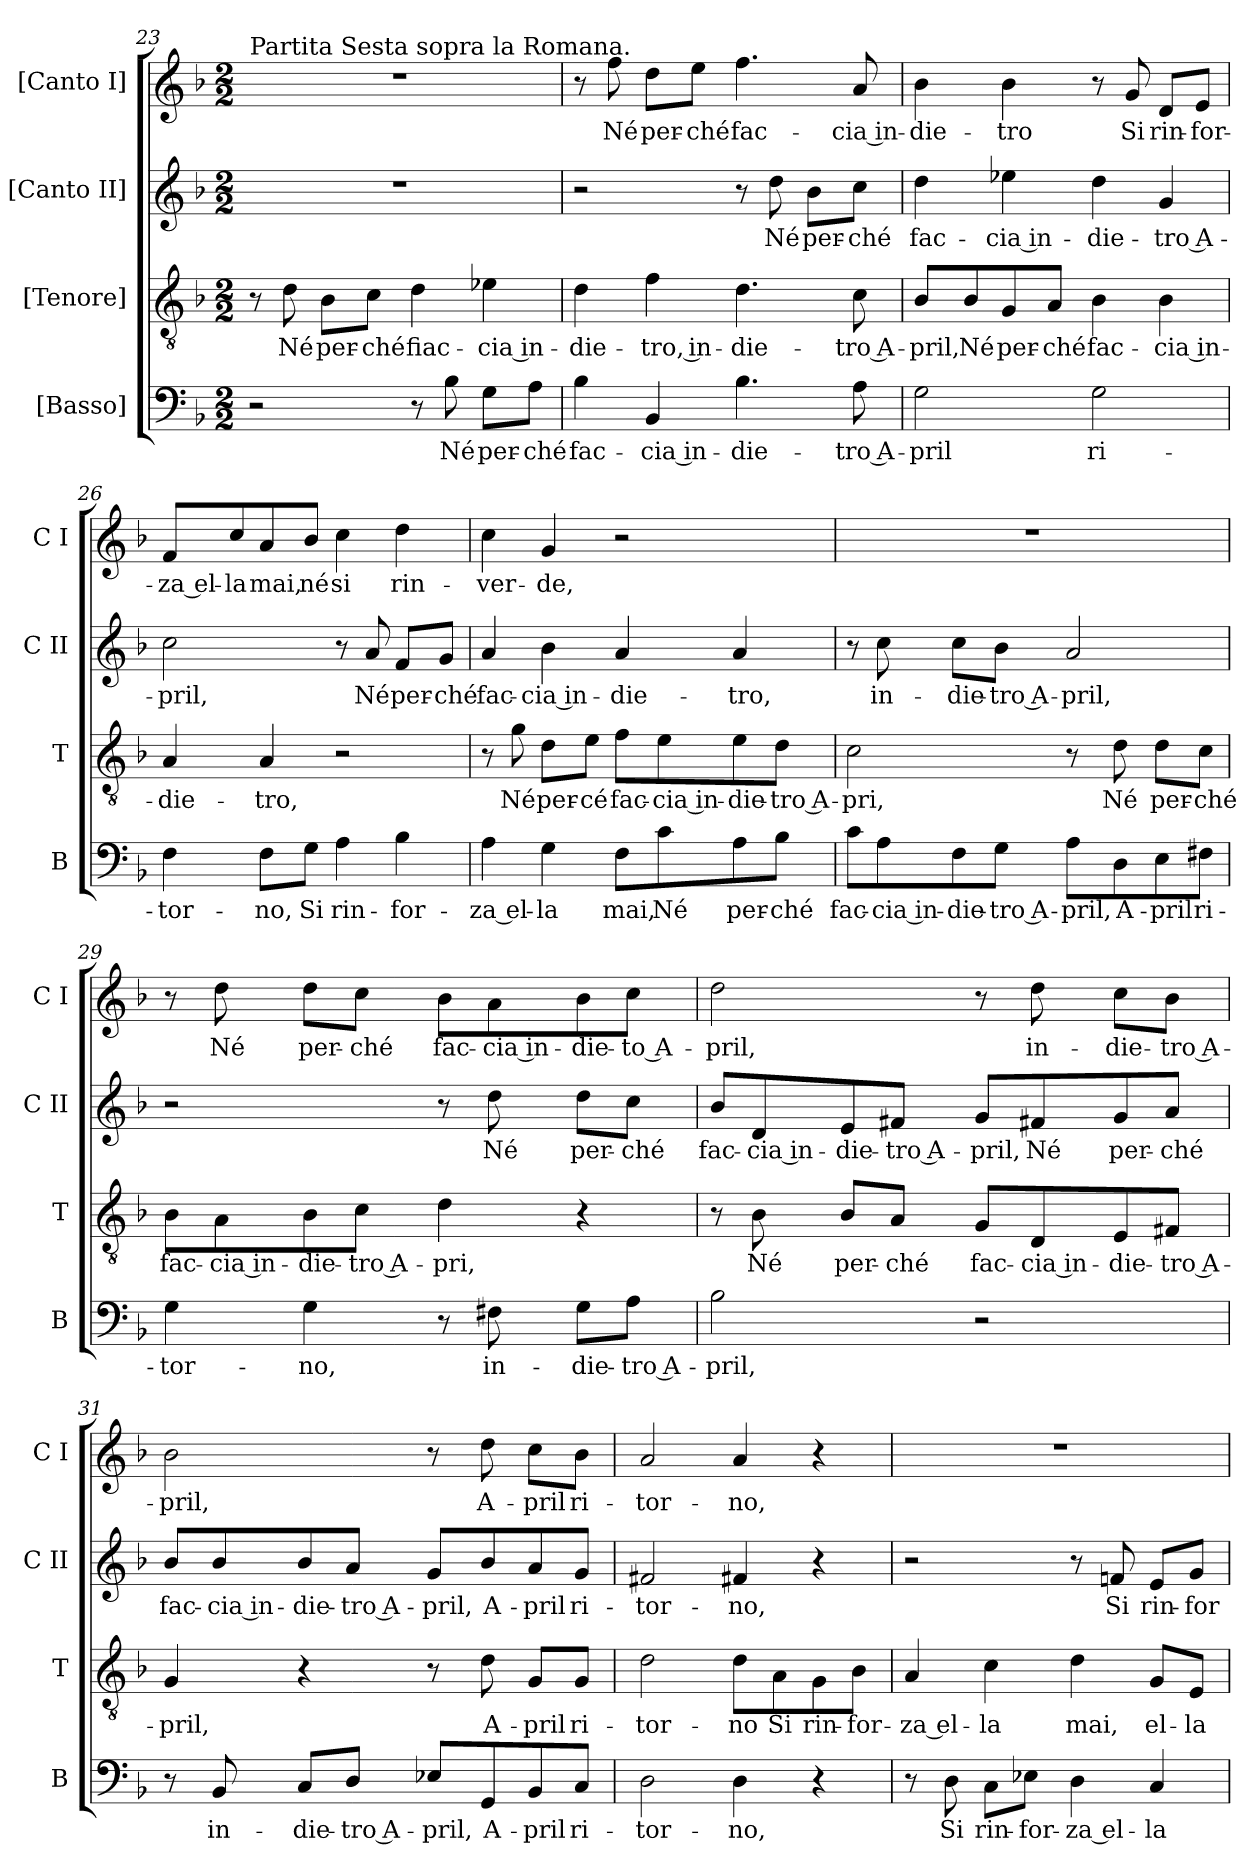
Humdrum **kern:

**kern	**text	**kern	**text	**kern	**text	**kern	**text
*part4	*part4	*part3	*part3	*part2	*part2	*part1	*part1
*staff4	*staff4	*staff3	*staff3	*staff2	*staff2	*staff1	*staff1
*I"[Basso]	*	*I"[Tenore]	*	*I"[Canto II]	*	*I"[Canto I]	*
*I'B	*	*I'T	*	*I'C II	*	*I'C I	*
*clefF4	*	*clefGv2	*	*clefG2	*	*clefG2	*
*k[b-]	*	*k[b-]	*	*k[b-]	*	*k[b-]	*
*F:	*	*F:	*	*F:	*	*F:	*
*M2/2	*	*M2/2	*	*M2/2	*	*M2/2	*
=23	=23	=23	=23	=23	=23	=23	=23
!	!	!	!	!	!	!LO:TX:a:t=Partita Sesta sopra la Romana.	!
2r	.	8r	.	1r	.	1r	.
.	.	8d	Né	.	.	.	.
.	.	8B-L	per-	.	.	.	.
.	.	8cJ	-ché	.	.	.	.
8r	.	4d	fiac-	.	.	.	.
8B-	Né	.	.	.	.	.	.
8GL	per-	4e-X	-cia in-	.	.	.	.
8AJ	-ché	.	.	.	.	.	.
=24	=24	=24	=24	=24	=24	=24	=24
4B-	fac-	4d	-die-	2r	.	8r	.
.	.	.	.	.	.	8ff	Né
4BB-	-cia in-	4f	-tro, in-	.	.	8ddL	per-
.	.	.	.	.	.	8eeJ	-ché
4.B-	-die-	4.d	-die-	8r	.	4.ff	fac-
.	.	.	.	8dd	Né	.	.
.	.	.	.	8b-L	per-	.	.
8A	-tro A-	8c	-tro A-	8ccJ	-ché	8a	-cia in-
=25	=25	=25	=25	=25	=25	=25	=25
2G	-pril	8B-L	-pril,	4dd	fac-	4b-	-die-
.	.	8B-	Né	.	.	.	.
.	.	8G	per-	4ee-X	-cia in-	4b-	-tro
.	.	8AJ	-ché	.	.	.	.
2G	ri-	4B-	fac-	4dd	-die-	8r	.
.	.	.	.	.	.	8g	Si
.	.	4B-	-cia in-	4g	-tro A-	8dL	rin-
.	.	.	.	.	.	8eJ	-for-
=26	=26	=26	=26	=26	=26	=26	=26
4F	-tor-	4A	-die-	2cc	-pril,	8fL	-za el-
.	.	.	.	.	.	8cc	-la
8FL	-no,	4A	-tro,	.	.	8a	mai,
8GJ	Si	.	.	.	.	8b-J	né
4A	rin-	2r	.	8r	.	4cc	si
.	.	.	.	8a	Né	.	.
4B-	-for-	.	.	8fL	per-	4dd	rin-
.	.	.	.	8gJ	-ché	.	.
=27	=27	=27	=27	=27	=27	=27	=27
4A	-za el-	8r	.	4a	fac-	4cc	-ver-
.	.	8g	Né	.	.	.	.
4G	-la	8dL	per-	4b-	-cia in-	4g	-de,
.	.	8eJ	-cé	.	.	.	.
8FL	mai,	8fL	fac-	4a	-die-	2r	.
8c	Né	8e	-cia in-	.	.	.	.
8A	per-	8e	-die-	4a	-tro,	.	.
8B-J	-ché	8dJ	-tro A-	.	.	.	.
=28	=28	=28	=28	=28	=28	=28	=28
8cL	fac-	2c	-pri,	8r	.	1r	.
8A	-cia in-	.	.	8cc	in-	.	.
8F	-die-	.	.	8ccL	-die-	.	.
8GJ	-tro A-	.	.	8b-J	-tro A-	.	.
8AL	-pril,	8r	.	2a	-pril,	.	.
8D	A-	8d	Né	.	.	.	.
8E	-pril	8dL	per-	.	.	.	.
8F#XJ	ri-	8cJ	-ché	.	.	.	.
=29	=29	=29	=29	=29	=29	=29	=29
4G	-tor-	8B-L	fac-	2r	.	8r	.
.	.	8A	-cia in-	.	.	8dd	Né
4G	-no,	8B-	-die-	.	.	8ddL	per-
.	.	8cJ	-tro A-	.	.	8ccJ	-ché
8r	.	4d	-pri,	8r	.	8b-L	fac-
8F#X	in-	.	.	8dd	Né	8a	-cia in-
8GL	-die-	4r	.	8ddL	per-	8b-	-die-
8AJ	-tro A-	.	.	8ccJ	-ché	8ccJ	-to A-
=30	=30	=30	=30	=30	=30	=30	=30
2B-	-pril,	8r	.	8b-L	fac-	2dd	-pril,
.	.	8B-	Né	8d	-cia in-	.	.
.	.	8B-L	per-	8e	-die-	.	.
.	.	8AJ	-ché	8f#XJ	-tro A-	.	.
2r	.	8GL	fac-	8gL	-pril,	8r	.
.	.	8D	-cia in-	8f#X	Né	8dd	in-
.	.	8E	-die-	8g	per-	8ccL	-die-
.	.	8F#XJ	-tro A-	8aJ	-ché	8b-J	-tro A-
=31	=31	=31	=31	=31	=31	=31	=31
8r	.	4G	-pril,	8b-L	fac-	2b-	-pril,
8BB-	in-	.	.	8b-	-cia in-	.	.
8CL	-die-	4r	.	8b-	-die-	.	.
8DJ	-tro A-	.	.	8aJ	-tro A-	.	.
8E-XL	-pril,	8r	.	8gL	-pril,	8r	.
8GG	A-	8d	A-	8b-	A-	8dd	A-
8BB-	-pril	8GL	-pril	8a	-pril	8ccL	-pril
8CJ	ri-	8GJ	ri-	8gJ	ri-	8b-J	ri-
=32	=32	=32	=32	=32	=32	=32	=32
2D	-tor-	2d	-tor-	2f#X	-tor-	2a	-tor-
4D	-no,	8dL	-no	4f#X	-no,	4a	-no,
.	.	8A	Si	.	.	.	.
4r	.	8G	rin-	4r	.	4r	.
.	.	8B-J	-for-	.	.	.	.
=33	=33	=33	=33	=33	=33	=33	=33
8r	.	4A	-za el-	2r	.	1r	.
8D	Si	.	.	.	.	.	.
8CL	rin-	4c	-la	.	.	.	.
8E-XJ	-for-	.	.	.	.	.	.
4D	-za el-	4d	mai,	8r	.	.	.
.	.	.	.	8fn	Si	.	.
4C	-la	8GL	el-	8eL	rin-	.	.
.	.	8EJ	-la	8gJ	-for-	.	.
=	=	=	=	=	=	=	=
*-	*-	*-	*-	*-	*-	*-	*-
